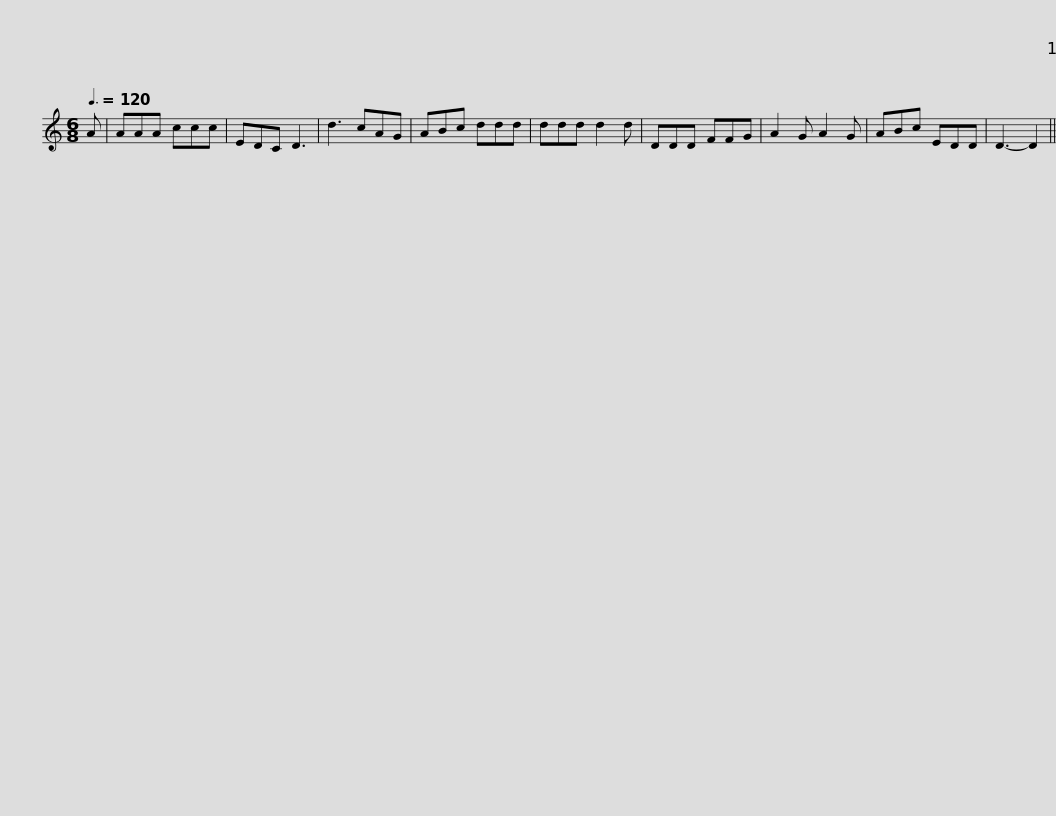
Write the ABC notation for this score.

X:1
L:1/8
Q:3/8=120
M:6/8
I:linebreak $
K:C
V:1 treble
V:1
 A | AAA ccc | EDC D3 | d3 cAG | ABc ddd | %5
 ddd d2 d | DDD FFG | A2 G A2 G | ABc EDD |$ D3- D2 || %10
